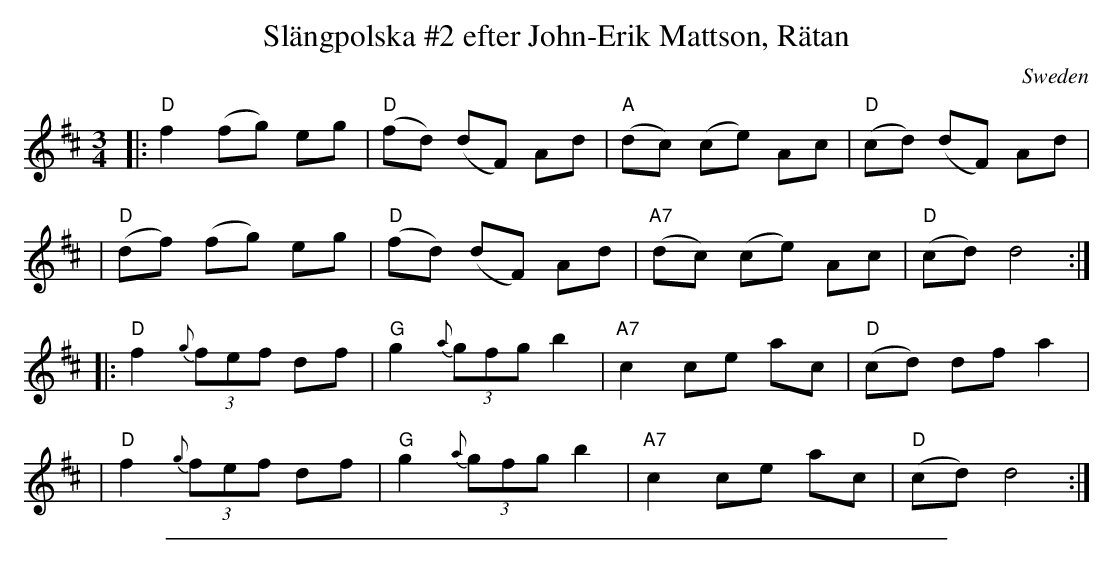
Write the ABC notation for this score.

X:1
T: Slängpolska #2 efter John-Erik Mattson, Rätan
M:3/4
L:1/8
O:Sweden
K:D
|: "D"f2 (fg) eg | "D"(fd) (dF) Ad | "A"(dc) (ce) Ac | "D"(cd) (dF) Ad |
| "D"(df) (fg) eg | "D"(fd) (dF) Ad | "A7"(dc) (ce) Ac | "D"(cd) d4 :|
|: "D"f2 {g}(3fef df | "G"g2 {a}(3gfg b2 | "A7"c2 ce ac | "D"(cd) df a2 |
| "D"f2 {g}(3fef df | "G"g2 {a}(3gfg b2 | "A7"c2 ce ac | "D"(cd) d4 :|
